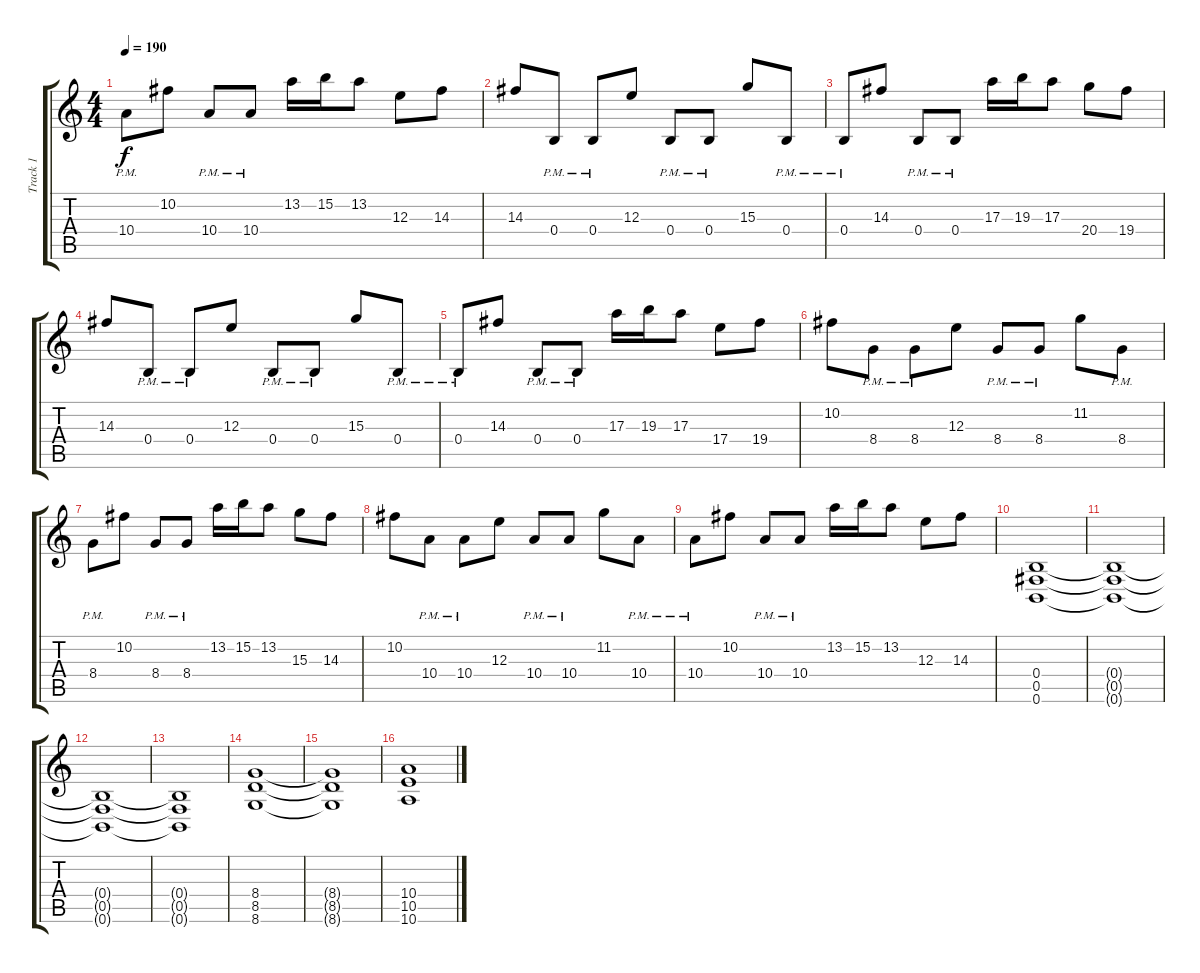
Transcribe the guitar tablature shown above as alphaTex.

\track ("Track 1" "Track 1") {instrument distortionguitar}
\staff {score tabs}
\tuning (Db4 Ab3 E3 B2 Gb2 B1) {hide}
\ts (4 4)
\tempo 190
\clef g2
\ks c
10.4{pm}.8{dy f} 10.2.8 10.4{pm}.8 10.4{pm}.8 13.2.16 15.2.16 13.2.8 12.3.8 14.3.8 |
14.3.8 0.4{pm}.8 0.4{pm}.8 12.3.8 0.4{pm}.8 0.4{pm}.8 15.3.8 0.4{pm}.8 |
0.4{pm}.8 14.3.8 0.4{pm}.8 0.4{pm}.8 17.3.16 19.3.16 17.3.8 20.4.8 19.4.8 |
14.3.8 0.4{pm}.8 0.4{pm}.8 12.3.8 0.4{pm}.8 0.4{pm}.8 15.3.8 0.4{pm}.8 |
0.4{pm}.8 14.3.8 0.4{pm}.8 0.4{pm}.8 17.3.16 19.3.16 17.3.8 17.4.8 19.4.8 |
10.2.8 8.4{pm}.8 8.4{pm}.8 12.3.8 8.4{pm}.8 8.4{pm}.8 11.2.8 8.4{pm}.8 |
8.4{pm}.8 10.2.8 8.4{pm}.8 8.4{pm}.8 13.2.16 15.2.16 13.2.8 15.3.8 14.3.8 |
10.2.8 10.4{pm}.8 10.4{pm}.8 12.3.8 10.4{pm}.8 10.4{pm}.8 11.2.8 10.4{pm}.8 |
10.4{pm}.8 10.2.8 10.4{pm}.8 10.4{pm}.8 13.2.16 15.2.16 13.2.8 12.3.8 14.3.8 |
(0.4 0.5 0.6).1 |
(0.4{t} 0.5{t} 0.6{t}).1 |
(0.4{t} 0.5{t} 0.6{t}).1 |
(0.4{t} 0.5{t} 0.6{t}).1 |
(8.4 8.5 8.6).1 |
(8.4{t} 8.5{t} 8.6{t}).1 |
(10.4 10.5 10.6).1
